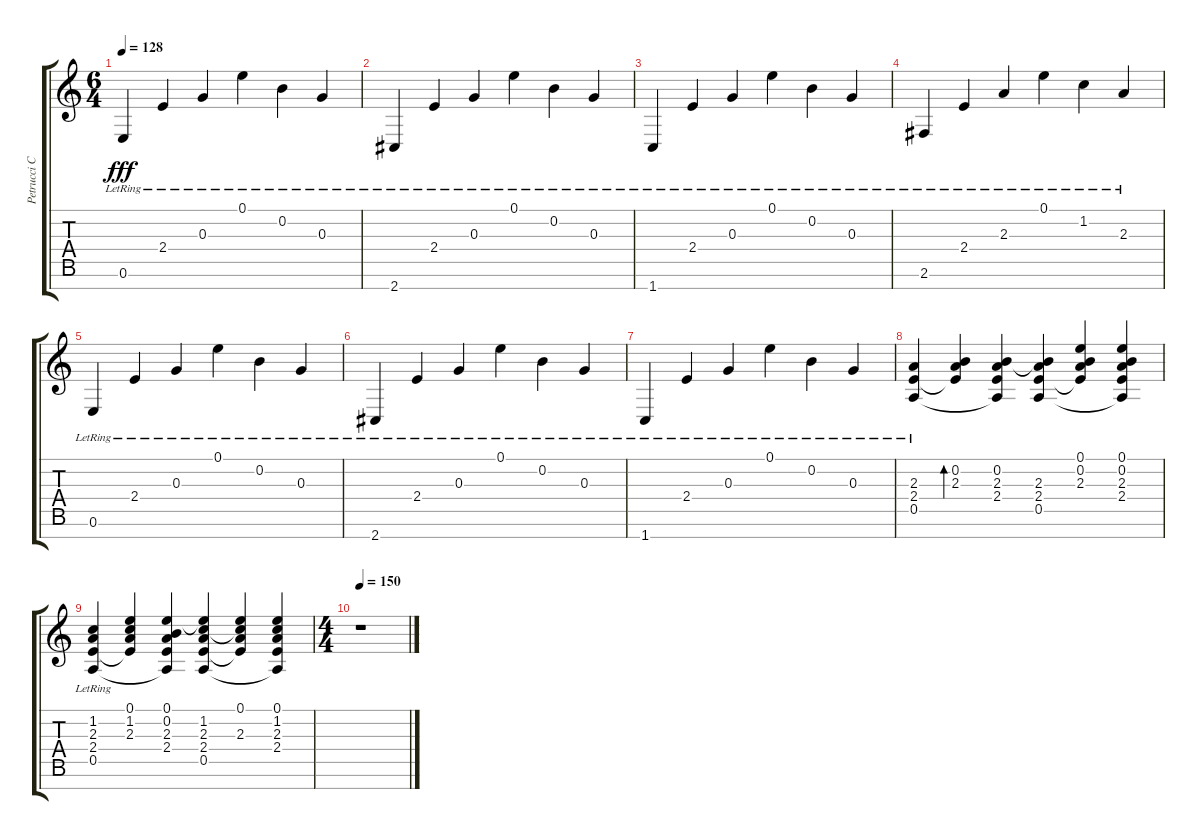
\track ("Petrucci Cleam" "Petrucci C") {instrument electricguitarclean}
\staff {score tabs}
\tuning (E4 B3 G3 D3 A2 E2 B1) {hide}
\ts (6 4)
\tempo 128
\clef g2
\ks c
0.6{lr}.4{dy fff} 2.4{lr}.4 0.3{lr}.4 0.1{lr}.4 0.2{lr}.4 0.3{lr}.4 |
2.7{lr}.4 2.4{lr}.4 0.3{lr}.4 0.1{lr}.4 0.2{lr}.4 0.3{lr}.4 |
1.7{lr}.4 2.4{lr}.4 0.3{lr}.4 0.1{lr}.4 0.2{lr}.4 0.3{lr}.4 |
2.6{lr}.4 2.4{lr}.4 2.3{lr}.4 0.1{lr}.4 1.2{lr}.4 2.3{lr}.4 |
0.6{lr}.4 2.4{lr}.4 0.3{lr}.4 0.1{lr}.4 0.2{lr}.4 0.3{lr}.4 |
2.7{lr}.4 2.4{lr}.4 0.3{lr}.4 0.1{lr}.4 0.2{lr}.4 0.3{lr}.4 |
1.7{lr}.4 2.4{lr}.4 0.3{lr}.4 0.1{lr}.4 0.2{lr}.4 0.3{lr}.4 |
(2.3 2.4 0.5{lr}).4 (0.2 2.3 2.4{t}).4{bd 480} (0.2 2.3 2.4 0.5{t}).4 (0.2{t} 2.3 2.4 0.5).4 (0.1 0.2 2.3 2.4{t}).4 (0.1 0.2 2.3 2.4 0.5{t}).4 |
(1.2 2.3 2.4 0.5{lr}).4 (0.1 1.2 2.3 2.4{t}).4 (0.1 0.2 2.3 2.4 0.5{t}).4 (0.1{t} 1.2 2.3 2.4 0.5).4 (0.1 1.2{t} 2.3 2.4{t}).4 (0.1 1.2 2.3 2.4 0.5{t}).4 |
\ts (4 4)
\tempo 150
r.1
